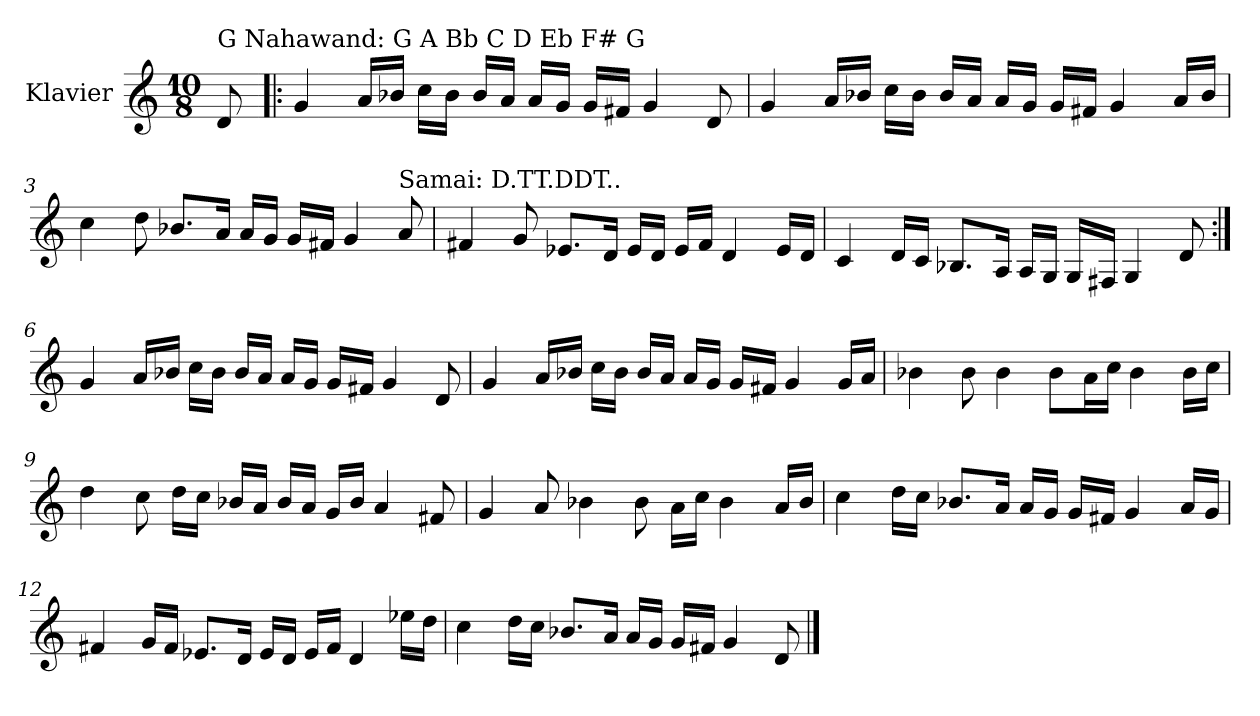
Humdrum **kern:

**kern
*part1
*staff1
*I"Klavier
*I'Klav.
*clefG2
*k[]
*M10/8
*MM60
=
!LO:TX:t=G Nahawand&colon; G A Bb C D Eb F# G
8d/
=1!|:
4g/
16a/LL
16b-X/JJ
16cc\LL
16b-\JJ
16b-/LL
16a/JJ
16a/LL
16g/JJ
16g/LL
16f#X/JJ
4g/
8d/
=2
4g/
16a/LL
16b-X/JJ
16cc\LL
16b-\JJ
16b-/LL
16a/JJ
16a/LL
16g/JJ
16g/LL
16f#X/JJ
4g/
16a/LL
16b-/JJ
=3
4cc\
8dd\
8.b-X/L
16a/Jk
16a/LL
16g/JJ
16g/LL
16f#X/JJ
4g/
!LO:TX:a:t=Samai&colon; D.TT.DDT..
8a/
!!LO:LB:g=z
=4
4f#X/
8g/
8.e-X/L
16d/Jk
16e-/LL
16d/JJ
16e-/LL
16f#/JJ
4d/
16e-/LL
16d/JJ
=5
4c/
16d/LL
16c/JJ
8.B-X/L
16A/Jk
16A/LL
16G/JJ
16G/LL
16F#X/JJ
4G/
8d/
=6:|!
4g/
16a/LL
16b-X/JJ
16cc\LL
16b-\JJ
16b-/LL
16a/JJ
16a/LL
16g/JJ
16g/LL
16f#X/JJ
4g/
8d/
!!LO:LB:g=z
=7
4g/
16a/LL
16b-X/JJ
16cc\LL
16b-\JJ
16b-/LL
16a/JJ
16a/LL
16g/JJ
16g/LL
16f#X/JJ
4g/
16g/LL
16a/JJ
=8
4b-X\
8b-\
4b-\
8b-\L
16a\L
16cc\JJ
4b-\
16b-\LL
16cc\JJ
=9
4dd\
8cc\
16dd\LL
16cc\JJ
16b-X/LL
16a/JJ
16b-/LL
16a/JJ
16g/LL
16b-/JJ
4a/
8f#X/
!!LO:LB:g=z
=10
4g/
8a/
4b-X\
8b-\
16a\LL
16cc\JJ
4b-\
16a/LL
16b-/JJ
=11
4cc\
16dd\LL
16cc\JJ
8.b-X/L
16a/Jk
16a/LL
16g/JJ
16g/LL
16f#X/JJ
4g/
16a/LL
16g/JJ
!!LO:LB:g=z
=12
4f#X/
16g/LL
16f#/JJ
8.e-X/L
16d/Jk
16e-/LL
16d/JJ
16e-/LL
16f#/JJ
4d/
16ee-X\LL
16dd\JJ
=13
4cc\
16dd\LL
16cc\JJ
8.b-X/L
16a/Jk
16a/LL
16g/JJ
16g/LL
16f#X/JJ
4g/
8d/
==
*-
